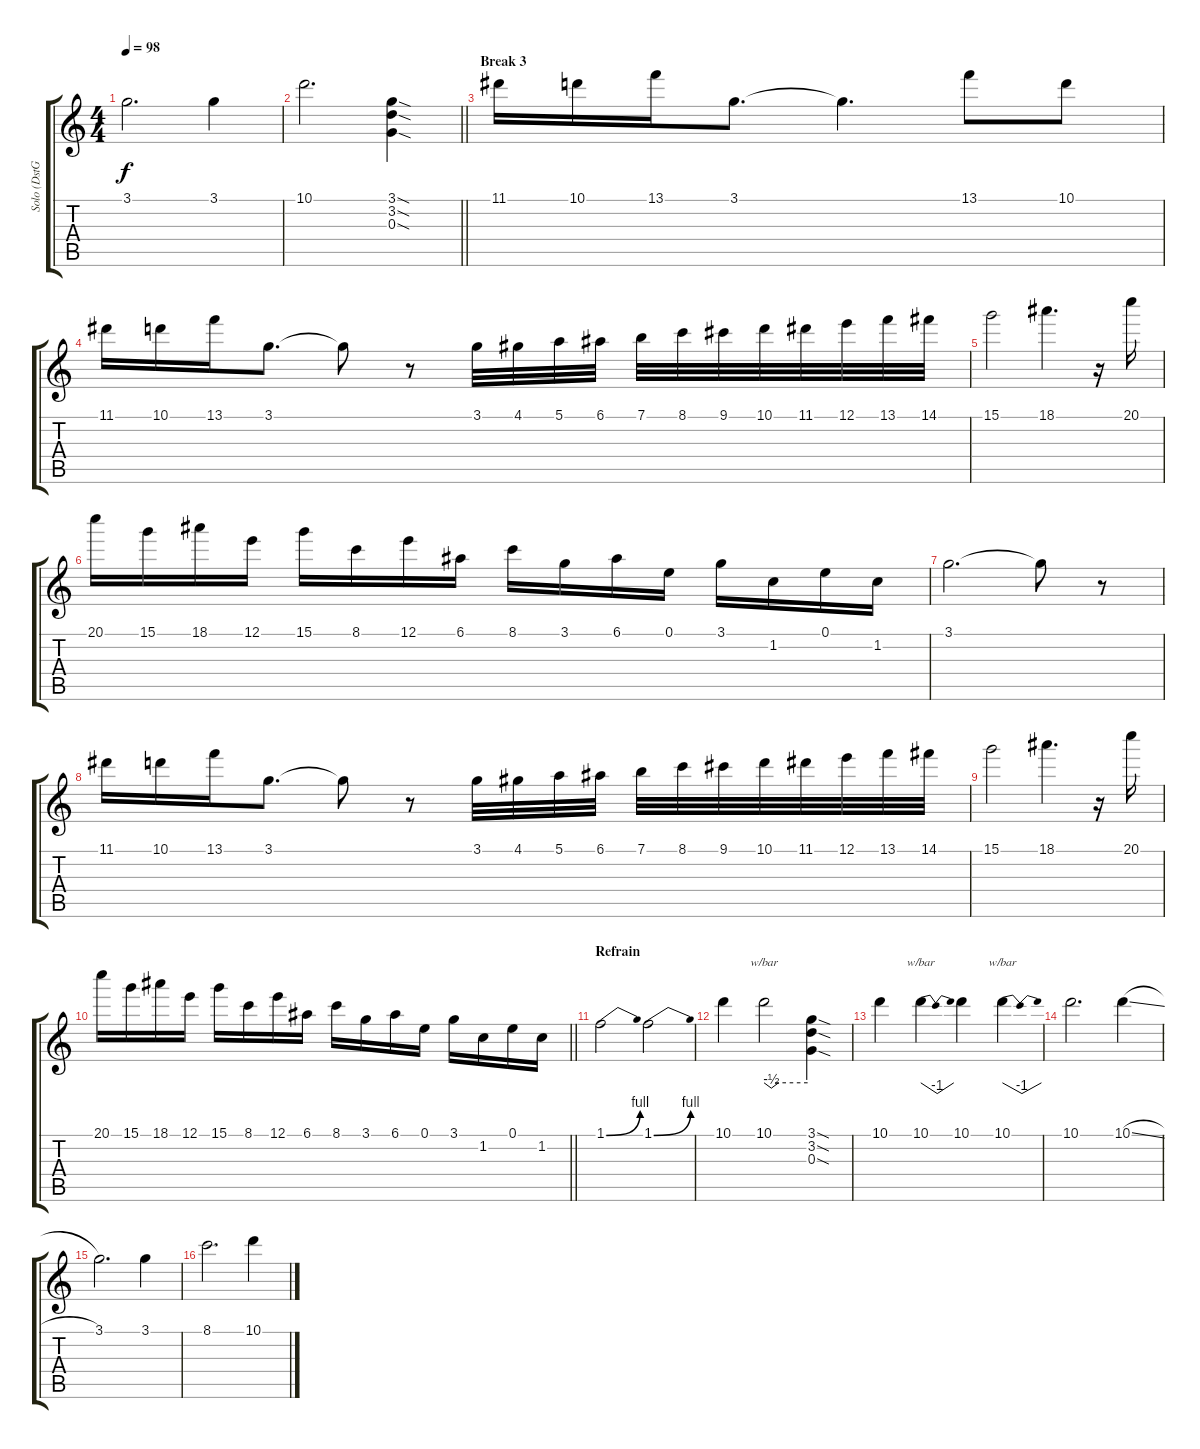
\track ("Solo (DstGuitar)" "Solo (DstG") {instrument distortionguitar}
\staff {score tabs}
\tuning (E4 B3 G3 D3 A2 E2) {hide}
\ts (4 4)
\tempo 98
\clef g2
\ks c
3.1.2{d dy f} 3.1.4 |
\barLineRight lightlight
10.1.2{d} (3.1{sod} 3.2{sod} 0.3{sod}).4 |
\section ("" "Break 3")
11.1.16 10.1.16 13.1.16 3.1.8{d} 3.1{t}.4{d} 13.1.8 10.1.8 |
11.1.16 10.1.16 13.1.16 3.1.8{d} 3.1{t}.8 r.8 3.1.32 4.1.32 5.1.32 6.1.32 7.1.32 8.1.32 9.1.32 10.1.32 11.1.32 12.1.32 13.1.32 14.1.32 |
15.1.2 18.1.4{d} r.16 20.1.16 |
20.1.16 15.1.16 18.1.16 12.1.16 15.1.16 8.1.16 12.1.16 6.1.16 8.1.16 3.1.16 6.1.16 0.1.16 3.1.16 1.2.16 0.1.16 1.2.16 |
3.1.2{d} 3.1{t}.8 r.8 |
11.1.16 10.1.16 13.1.16 3.1.8{d} 3.1{t}.8 r.8 3.1.32 4.1.32 5.1.32 6.1.32 7.1.32 8.1.32 9.1.32 10.1.32 11.1.32 12.1.32 13.1.32 14.1.32 |
15.1.2 18.1.4{d} r.16 20.1.16 |
\barLineRight lightlight
20.1.16 15.1.16 18.1.16 12.1.16 15.1.16 8.1.16 12.1.16 6.1.16 8.1.16 3.1.16 6.1.16 0.1.16 3.1.16 1.2.16 0.1.16 1.2.16 |
\section ("" "Refrain")
1.1{be (bend 0 0 60 4)}.2 1.1{be (bend 0 0 60 4)}.2 |
10.1.4 10.1.2{tbe (custom default 0 0 10 -2 20 0 60 0)} (3.1{sod} 3.2{sod} 0.3{sod}).4 |
10.1.4 10.1.4{tbe (dip default 0 0 30 -4 60 0)} 10.1.4 10.1.4{tbe (dip default 0 0 30 -4 60 0)} |
10.1.2{d} 10.1{sl}.4 |
3.1.2{d} 3.1.4 |
8.1.2{d} 10.1{sl}.4
